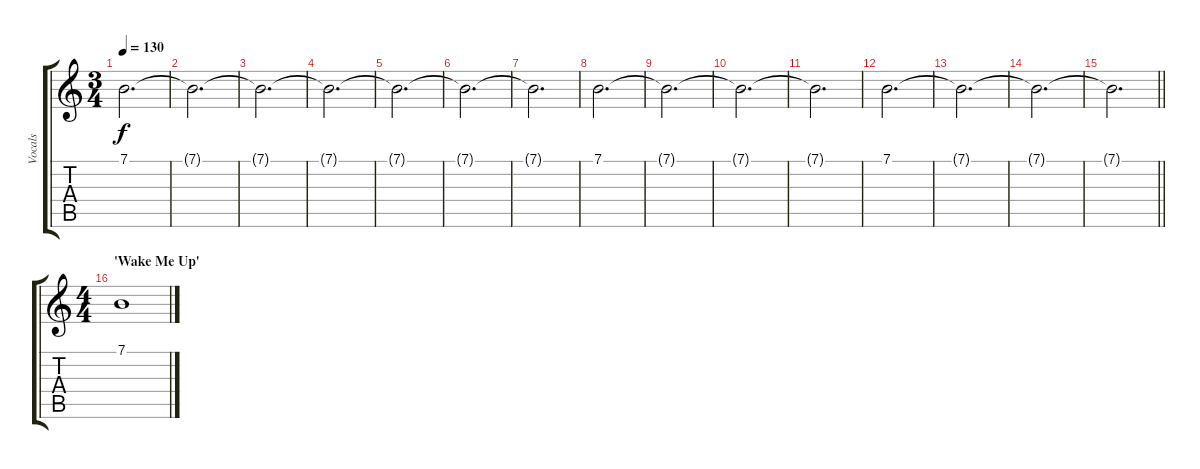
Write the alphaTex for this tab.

\track ("Vocals" "Vocals") {instrument altosax}
\staff {score tabs}
\tuning (E4 B3 G3 D3 A2 E2) {hide}
\ts (3 4)
\tempo 130
\clef g2
\ks c
7.1{t}.2{d dy f} |
7.1{t}.2{d} |
7.1{t}.2{d} |
7.1{t}.2{d} |
7.1{t}.2{d} |
7.1{t}.2{d} |
7.1{t}.2{d} |
7.1.2{d} |
7.1{t}.2{d} |
7.1{t}.2{d} |
7.1{t}.2{d} |
7.1.2{d} |
7.1{t}.2{d} |
7.1{t}.2{d} |
\barLineRight lightlight
7.1{t}.2{d} |
\ts (4 4)
\section ("" "'Wake Me Up'")
7.1.1
